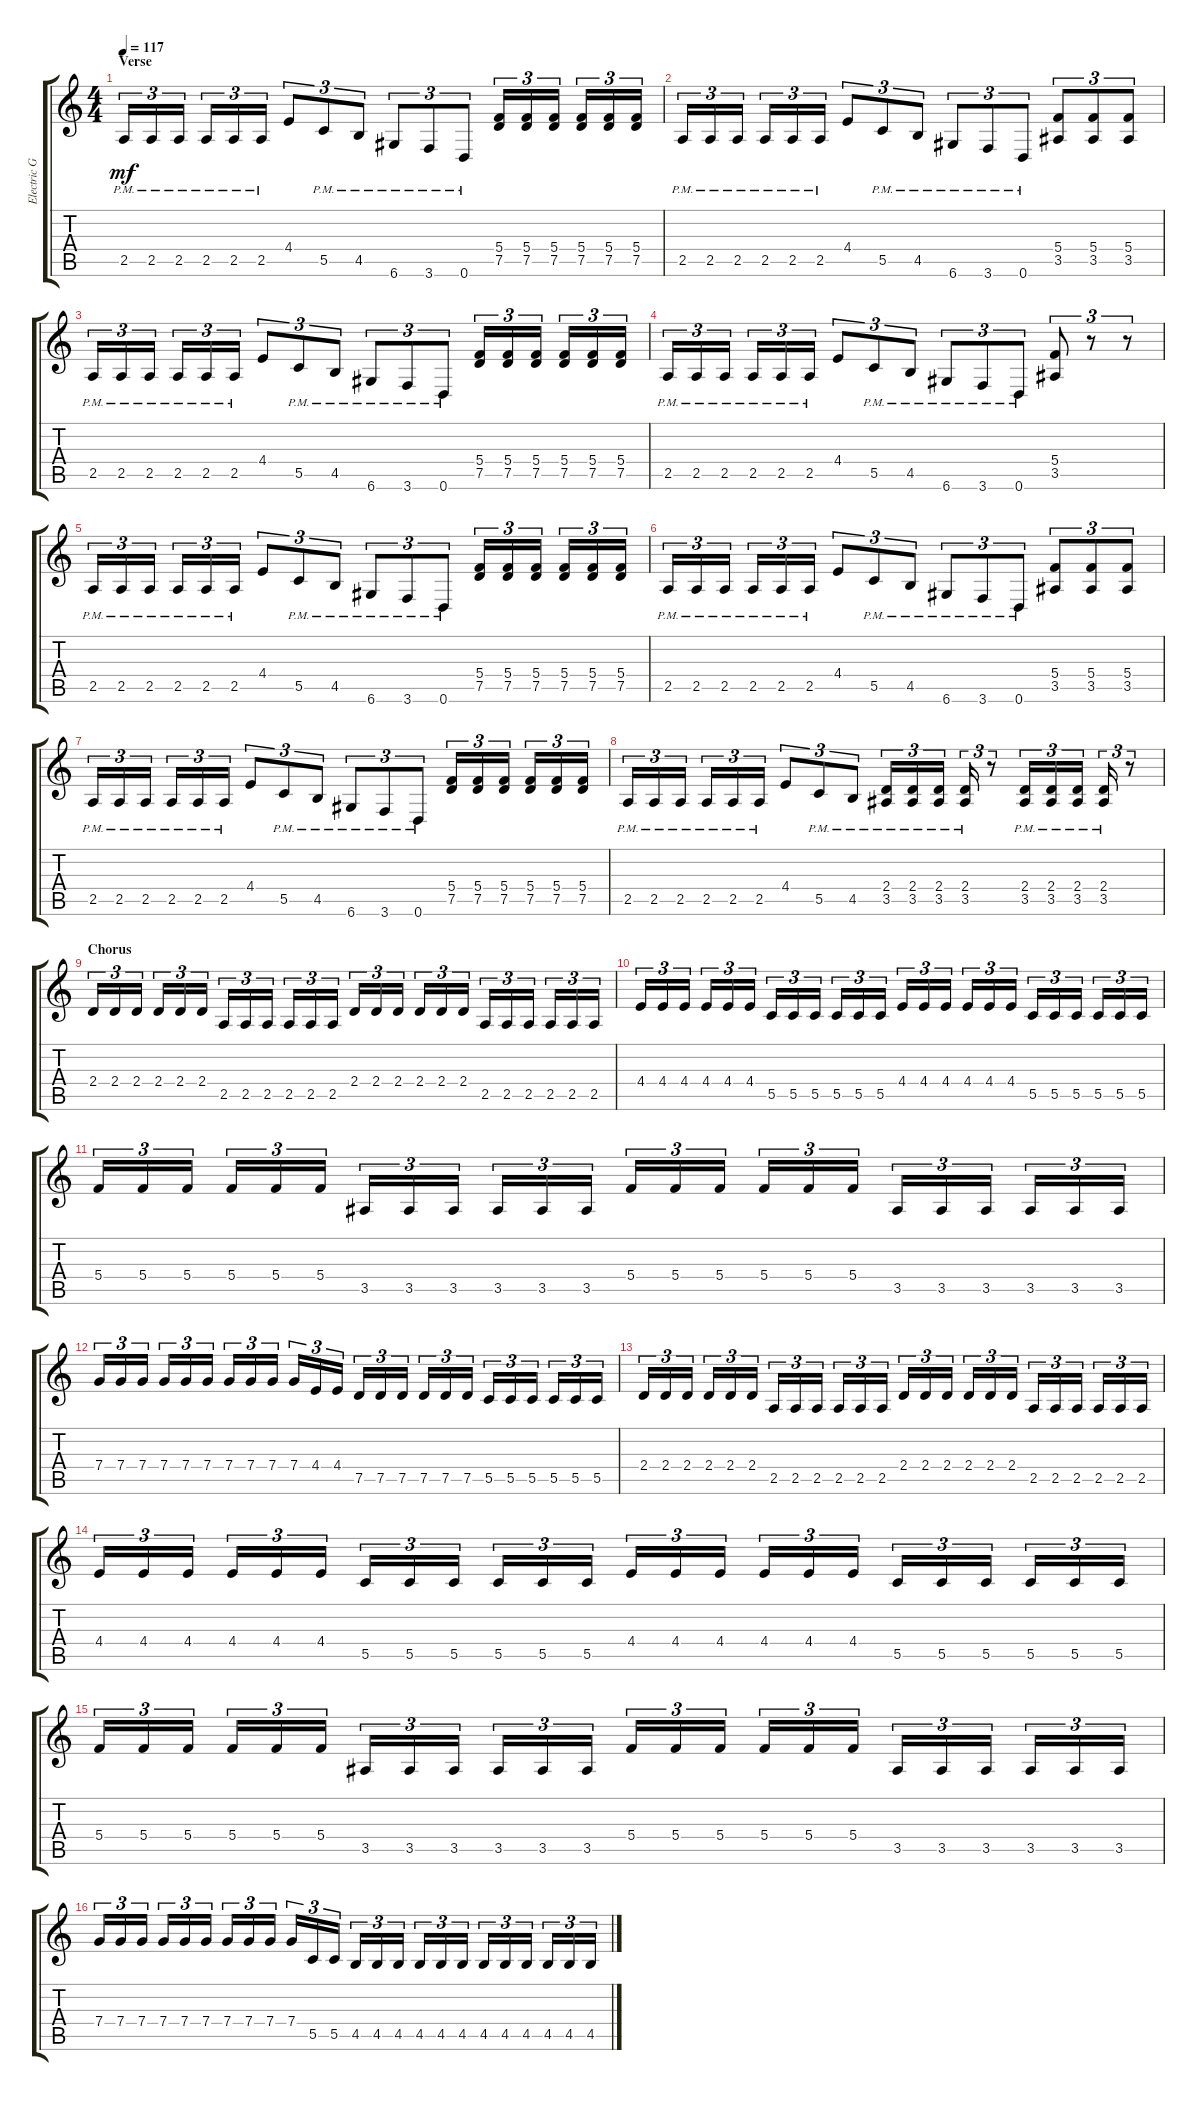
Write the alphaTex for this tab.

\track ("Electric Guitar 1" "Electric G") {instrument distortionguitar}
\staff {score tabs}
\tuning (D4 A3 F3 C3 G2 D2) {hide}
\ts (4 4)
\section ("" "Verse")
\tempo 117
\clef g2
\ks c
2.5{pm}.16{tu (3 2) dy mf} 2.5{pm}.16{tu (3 2)} 2.5{pm}.16{tu (3 2)} 2.5{pm}.16{tu (3 2)} 2.5{pm}.16{tu (3 2)} 2.5{pm}.16{tu (3 2)} 4.4.8{tu (3 2)} 5.5{pm}.8{tu (3 2)} 4.5{pm}.8{tu (3 2)} 6.6{pm}.8{tu (3 2)} 3.6{pm}.8{tu (3 2)} 0.6{pm}.8{tu (3 2)} (5.4 7.5).16{tu (3 2)} (5.4 7.5).16{tu (3 2)} (5.4 7.5).16{tu (3 2)} (5.4 7.5).16{tu (3 2)} (5.4 7.5).16{tu (3 2)} (5.4 7.5).16{tu (3 2)} |
2.5{pm}.16{tu (3 2)} 2.5{pm}.16{tu (3 2)} 2.5{pm}.16{tu (3 2)} 2.5{pm}.16{tu (3 2)} 2.5{pm}.16{tu (3 2)} 2.5{pm}.16{tu (3 2)} 4.4.8{tu (3 2)} 5.5{pm}.8{tu (3 2)} 4.5{pm}.8{tu (3 2)} 6.6{pm}.8{tu (3 2)} 3.6{pm}.8{tu (3 2)} 0.6{pm}.8{tu (3 2)} (5.4 3.5).8{tu (3 2)} (5.4 3.5).8{tu (3 2)} (5.4 3.5).8{tu (3 2)} |
2.5{pm}.16{tu (3 2)} 2.5{pm}.16{tu (3 2)} 2.5{pm}.16{tu (3 2)} 2.5{pm}.16{tu (3 2)} 2.5{pm}.16{tu (3 2)} 2.5{pm}.16{tu (3 2)} 4.4.8{tu (3 2)} 5.5{pm}.8{tu (3 2)} 4.5{pm}.8{tu (3 2)} 6.6{pm}.8{tu (3 2)} 3.6{pm}.8{tu (3 2)} 0.6{pm}.8{tu (3 2)} (5.4 7.5).16{tu (3 2)} (5.4 7.5).16{tu (3 2)} (5.4 7.5).16{tu (3 2)} (5.4 7.5).16{tu (3 2)} (5.4 7.5).16{tu (3 2)} (5.4 7.5).16{tu (3 2)} |
2.5{pm}.16{tu (3 2)} 2.5{pm}.16{tu (3 2)} 2.5{pm}.16{tu (3 2)} 2.5{pm}.16{tu (3 2)} 2.5{pm}.16{tu (3 2)} 2.5{pm}.16{tu (3 2)} 4.4.8{tu (3 2)} 5.5{pm}.8{tu (3 2)} 4.5{pm}.8{tu (3 2)} 6.6{pm}.8{tu (3 2)} 3.6{pm}.8{tu (3 2)} 0.6{pm}.8{tu (3 2)} (5.4 3.5).8{tu (3 2)} r.8{tu (3 2)} r.8{tu (3 2)} |
2.5{pm}.16{tu (3 2)} 2.5{pm}.16{tu (3 2)} 2.5{pm}.16{tu (3 2)} 2.5{pm}.16{tu (3 2)} 2.5{pm}.16{tu (3 2)} 2.5{pm}.16{tu (3 2)} 4.4.8{tu (3 2)} 5.5{pm}.8{tu (3 2)} 4.5{pm}.8{tu (3 2)} 6.6{pm}.8{tu (3 2)} 3.6{pm}.8{tu (3 2)} 0.6{pm}.8{tu (3 2)} (5.4 7.5).16{tu (3 2)} (5.4 7.5).16{tu (3 2)} (5.4 7.5).16{tu (3 2)} (5.4 7.5).16{tu (3 2)} (5.4 7.5).16{tu (3 2)} (5.4 7.5).16{tu (3 2)} |
2.5{pm}.16{tu (3 2)} 2.5{pm}.16{tu (3 2)} 2.5{pm}.16{tu (3 2)} 2.5{pm}.16{tu (3 2)} 2.5{pm}.16{tu (3 2)} 2.5{pm}.16{tu (3 2)} 4.4.8{tu (3 2)} 5.5{pm}.8{tu (3 2)} 4.5{pm}.8{tu (3 2)} 6.6{pm}.8{tu (3 2)} 3.6{pm}.8{tu (3 2)} 0.6{pm}.8{tu (3 2)} (5.4 3.5).8{tu (3 2)} (5.4 3.5).8{tu (3 2)} (5.4 3.5).8{tu (3 2)} |
2.5{pm}.16{tu (3 2)} 2.5{pm}.16{tu (3 2)} 2.5{pm}.16{tu (3 2)} 2.5{pm}.16{tu (3 2)} 2.5{pm}.16{tu (3 2)} 2.5{pm}.16{tu (3 2)} 4.4.8{tu (3 2)} 5.5{pm}.8{tu (3 2)} 4.5{pm}.8{tu (3 2)} 6.6{pm}.8{tu (3 2)} 3.6{pm}.8{tu (3 2)} 0.6{pm}.8{tu (3 2)} (5.4 7.5).16{tu (3 2)} (5.4 7.5).16{tu (3 2)} (5.4 7.5).16{tu (3 2)} (5.4 7.5).16{tu (3 2)} (5.4 7.5).16{tu (3 2)} (5.4 7.5).16{tu (3 2)} |
2.5{pm}.16{tu (3 2)} 2.5{pm}.16{tu (3 2)} 2.5{pm}.16{tu (3 2)} 2.5{pm}.16{tu (3 2)} 2.5{pm}.16{tu (3 2)} 2.5{pm}.16{tu (3 2)} 4.4.8{tu (3 2)} 5.5{pm}.8{tu (3 2)} 4.5{pm}.8{tu (3 2)} (2.4{pm} 3.5{pm}).16{tu (3 2)} (2.4{pm} 3.5{pm}).16{tu (3 2)} (2.4{pm} 3.5{pm}).16{tu (3 2)} (2.4{pm} 3.5{pm}).16{tu (3 2)} r.8{tu (3 2)} (2.4{pm} 3.5{pm}).16{tu (3 2)} (2.4{pm} 3.5{pm}).16{tu (3 2)} (2.4{pm} 3.5{pm}).16{tu (3 2)} (2.4{pm} 3.5{pm}).16{tu (3 2)} r.8{tu (3 2)} |
\section ("" "Chorus")
2.4.16{tu (3 2)} 2.4.16{tu (3 2)} 2.4.16{tu (3 2)} 2.4.16{tu (3 2)} 2.4.16{tu (3 2)} 2.4.16{tu (3 2)} 2.5.16{tu (3 2)} 2.5.16{tu (3 2)} 2.5.16{tu (3 2)} 2.5.16{tu (3 2)} 2.5.16{tu (3 2)} 2.5.16{tu (3 2)} 2.4.16{tu (3 2)} 2.4.16{tu (3 2)} 2.4.16{tu (3 2)} 2.4.16{tu (3 2)} 2.4.16{tu (3 2)} 2.4.16{tu (3 2)} 2.5.16{tu (3 2)} 2.5.16{tu (3 2)} 2.5.16{tu (3 2)} 2.5.16{tu (3 2)} 2.5.16{tu (3 2)} 2.5.16{tu (3 2)} |
4.4.16{tu (3 2)} 4.4.16{tu (3 2)} 4.4.16{tu (3 2)} 4.4.16{tu (3 2)} 4.4.16{tu (3 2)} 4.4.16{tu (3 2)} 5.5.16{tu (3 2)} 5.5.16{tu (3 2)} 5.5.16{tu (3 2)} 5.5.16{tu (3 2)} 5.5.16{tu (3 2)} 5.5.16{tu (3 2)} 4.4.16{tu (3 2)} 4.4.16{tu (3 2)} 4.4.16{tu (3 2)} 4.4.16{tu (3 2)} 4.4.16{tu (3 2)} 4.4.16{tu (3 2)} 5.5.16{tu (3 2)} 5.5.16{tu (3 2)} 5.5.16{tu (3 2)} 5.5.16{tu (3 2)} 5.5.16{tu (3 2)} 5.5.16{tu (3 2)} |
5.4.16{tu (3 2)} 5.4.16{tu (3 2)} 5.4.16{tu (3 2)} 5.4.16{tu (3 2)} 5.4.16{tu (3 2)} 5.4.16{tu (3 2)} 3.5.16{tu (3 2)} 3.5.16{tu (3 2)} 3.5.16{tu (3 2)} 3.5.16{tu (3 2)} 3.5.16{tu (3 2)} 3.5.16{tu (3 2)} 5.4.16{tu (3 2)} 5.4.16{tu (3 2)} 5.4.16{tu (3 2)} 5.4.16{tu (3 2)} 5.4.16{tu (3 2)} 5.4.16{tu (3 2)} 3.5.16{tu (3 2)} 3.5.16{tu (3 2)} 3.5.16{tu (3 2)} 3.5.16{tu (3 2)} 3.5.16{tu (3 2)} 3.5.16{tu (3 2)} |
7.4.16{tu (3 2)} 7.4.16{tu (3 2)} 7.4.16{tu (3 2)} 7.4.16{tu (3 2)} 7.4.16{tu (3 2)} 7.4.16{tu (3 2)} 7.4.16{tu (3 2)} 7.4.16{tu (3 2)} 7.4.16{tu (3 2)} 7.4.16{tu (3 2)} 4.4.16{tu (3 2)} 4.4.16{tu (3 2)} 7.5.16{tu (3 2)} 7.5.16{tu (3 2)} 7.5.16{tu (3 2)} 7.5.16{tu (3 2)} 7.5.16{tu (3 2)} 7.5.16{tu (3 2)} 5.5.16{tu (3 2)} 5.5.16{tu (3 2)} 5.5.16{tu (3 2)} 5.5.16{tu (3 2)} 5.5.16{tu (3 2)} 5.5.16{tu (3 2)} |
2.4.16{tu (3 2)} 2.4.16{tu (3 2)} 2.4.16{tu (3 2)} 2.4.16{tu (3 2)} 2.4.16{tu (3 2)} 2.4.16{tu (3 2)} 2.5.16{tu (3 2)} 2.5.16{tu (3 2)} 2.5.16{tu (3 2)} 2.5.16{tu (3 2)} 2.5.16{tu (3 2)} 2.5.16{tu (3 2)} 2.4.16{tu (3 2)} 2.4.16{tu (3 2)} 2.4.16{tu (3 2)} 2.4.16{tu (3 2)} 2.4.16{tu (3 2)} 2.4.16{tu (3 2)} 2.5.16{tu (3 2)} 2.5.16{tu (3 2)} 2.5.16{tu (3 2)} 2.5.16{tu (3 2)} 2.5.16{tu (3 2)} 2.5.16{tu (3 2)} |
4.4.16{tu (3 2)} 4.4.16{tu (3 2)} 4.4.16{tu (3 2)} 4.4.16{tu (3 2)} 4.4.16{tu (3 2)} 4.4.16{tu (3 2)} 5.5.16{tu (3 2)} 5.5.16{tu (3 2)} 5.5.16{tu (3 2)} 5.5.16{tu (3 2)} 5.5.16{tu (3 2)} 5.5.16{tu (3 2)} 4.4.16{tu (3 2)} 4.4.16{tu (3 2)} 4.4.16{tu (3 2)} 4.4.16{tu (3 2)} 4.4.16{tu (3 2)} 4.4.16{tu (3 2)} 5.5.16{tu (3 2)} 5.5.16{tu (3 2)} 5.5.16{tu (3 2)} 5.5.16{tu (3 2)} 5.5.16{tu (3 2)} 5.5.16{tu (3 2)} |
5.4.16{tu (3 2)} 5.4.16{tu (3 2)} 5.4.16{tu (3 2)} 5.4.16{tu (3 2)} 5.4.16{tu (3 2)} 5.4.16{tu (3 2)} 3.5.16{tu (3 2)} 3.5.16{tu (3 2)} 3.5.16{tu (3 2)} 3.5.16{tu (3 2)} 3.5.16{tu (3 2)} 3.5.16{tu (3 2)} 5.4.16{tu (3 2)} 5.4.16{tu (3 2)} 5.4.16{tu (3 2)} 5.4.16{tu (3 2)} 5.4.16{tu (3 2)} 5.4.16{tu (3 2)} 3.5.16{tu (3 2)} 3.5.16{tu (3 2)} 3.5.16{tu (3 2)} 3.5.16{tu (3 2)} 3.5.16{tu (3 2)} 3.5.16{tu (3 2)} |
7.4.16{tu (3 2)} 7.4.16{tu (3 2)} 7.4.16{tu (3 2)} 7.4.16{tu (3 2)} 7.4.16{tu (3 2)} 7.4.16{tu (3 2)} 7.4.16{tu (3 2)} 7.4.16{tu (3 2)} 7.4.16{tu (3 2)} 7.4.16{tu (3 2)} 5.5.16{tu (3 2)} 5.5.16{tu (3 2)} 4.5.16{tu (3 2)} 4.5.16{tu (3 2)} 4.5.16{tu (3 2)} 4.5.16{tu (3 2)} 4.5.16{tu (3 2)} 4.5.16{tu (3 2)} 4.5.16{tu (3 2)} 4.5.16{tu (3 2)} 4.5.16{tu (3 2)} 4.5.16{tu (3 2)} 4.5.16{tu (3 2)} 4.5.16{tu (3 2)}
